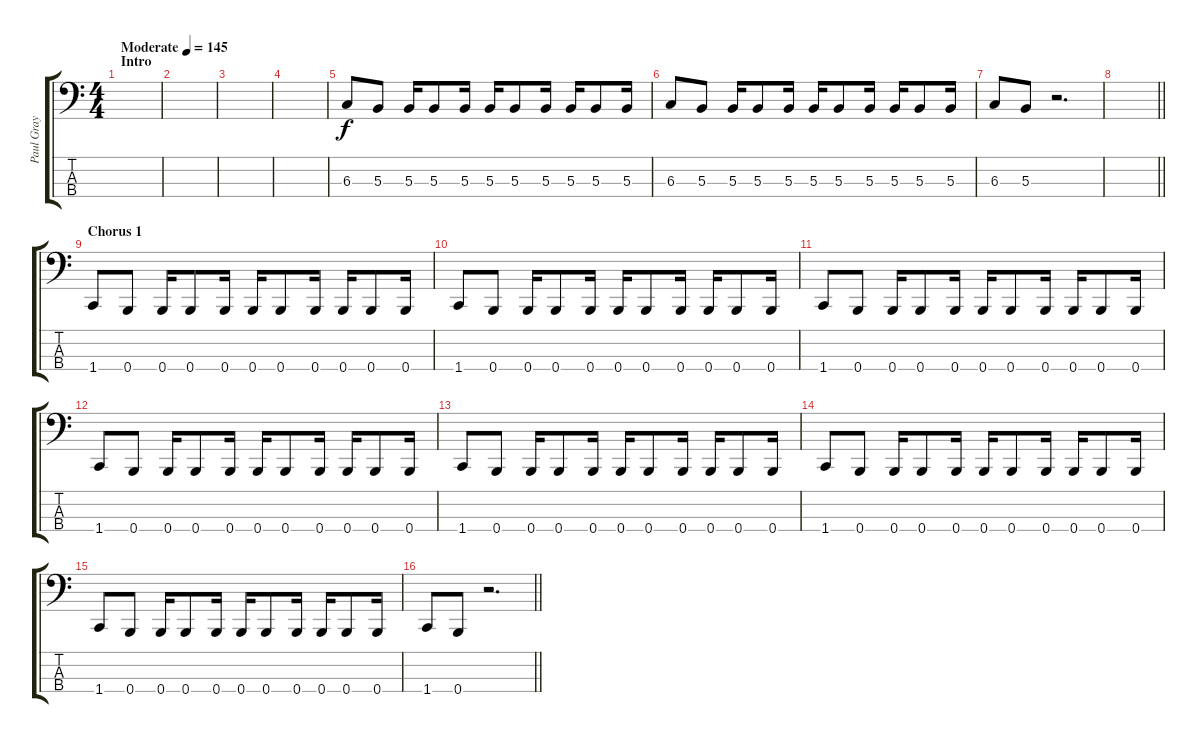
\track ("Paul Gray" "Paul Gray") {instrument electricbasspick}
\staff {score tabs}
\tuning (E2 B1 Gb1 B0) {hide}
\ts (4 4)
\section ("" "Intro")
\tempo (145 "Moderate")
\clef f4
\ks c
|
|
|
|
6.3.8 5.3.8 5.3.16 5.3.8 5.3.16 5.3.16 5.3.8 5.3.16 5.3.16 5.3.8 5.3.16 |
6.3.8 5.3.8 5.3.16 5.3.8 5.3.16 5.3.16 5.3.8 5.3.16 5.3.16 5.3.8 5.3.16 |
6.3.8 5.3.8 r.2{d} |
\barLineRight lightlight
|
\section ("" "Chorus 1")
1.4.8 0.4.8 0.4.16 0.4.8 0.4.16 0.4.16 0.4.8 0.4.16 0.4.16 0.4.8 0.4.16 |
1.4.8 0.4.8 0.4.16 0.4.8 0.4.16 0.4.16 0.4.8 0.4.16 0.4.16 0.4.8 0.4.16 |
1.4.8 0.4.8 0.4.16 0.4.8 0.4.16 0.4.16 0.4.8 0.4.16 0.4.16 0.4.8 0.4.16 |
1.4.8 0.4.8 0.4.16 0.4.8 0.4.16 0.4.16 0.4.8 0.4.16 0.4.16 0.4.8 0.4.16 |
1.4.8 0.4.8 0.4.16 0.4.8 0.4.16 0.4.16 0.4.8 0.4.16 0.4.16 0.4.8 0.4.16 |
1.4.8 0.4.8 0.4.16 0.4.8 0.4.16 0.4.16 0.4.8 0.4.16 0.4.16 0.4.8 0.4.16 |
1.4.8 0.4.8 0.4.16 0.4.8 0.4.16 0.4.16 0.4.8 0.4.16 0.4.16 0.4.8 0.4.16 |
\barLineRight lightlight
1.4.8 0.4.8 r.2{d}
